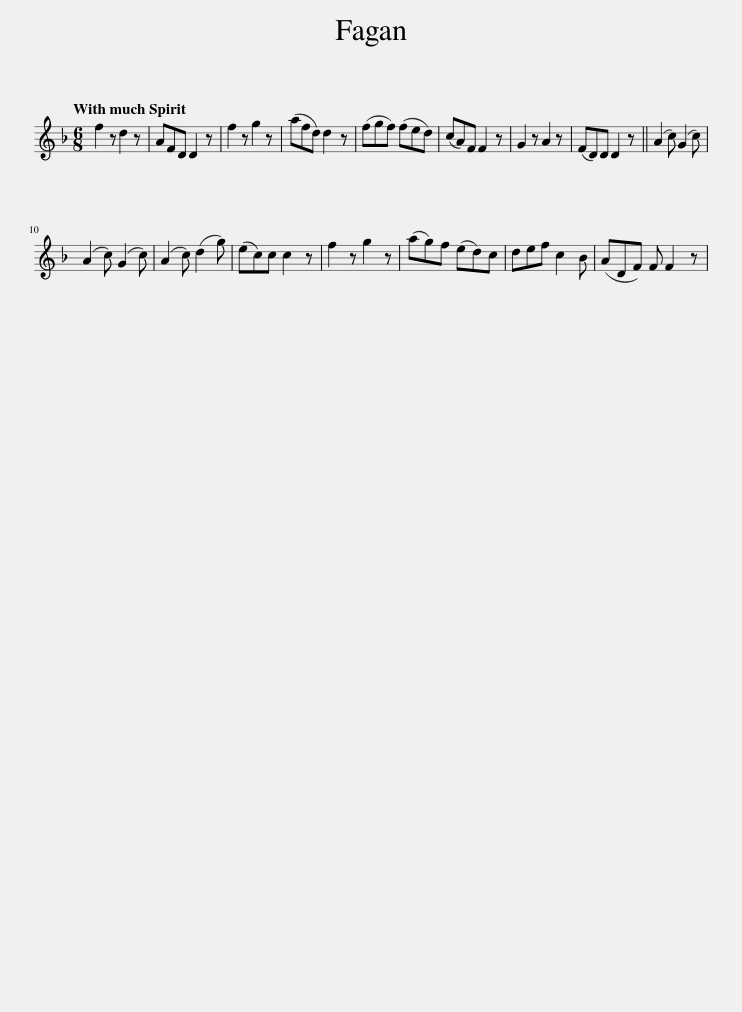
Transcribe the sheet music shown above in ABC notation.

X:1
L:1/8
Q:1/4=120
M:6/8
I:linebreak $
K:F
V:1 treble
V:1
 f2 z d2 z | AFD D2 z | f2 z g2 z | (afd) d2 z | (fgf) (fed) | %5
 (cA)F F2 z | G2 z A2 z | (FD)D D2 z || (A2 c) (G2 c) |$ (A2 c) (G2 c) | %10
 (A2 c) (d2 g) | (ec)c c2 z | f2 z g2 z | (ag)f (ed)c | def c2 B | %15
 (ADF) F F2 z | %16
